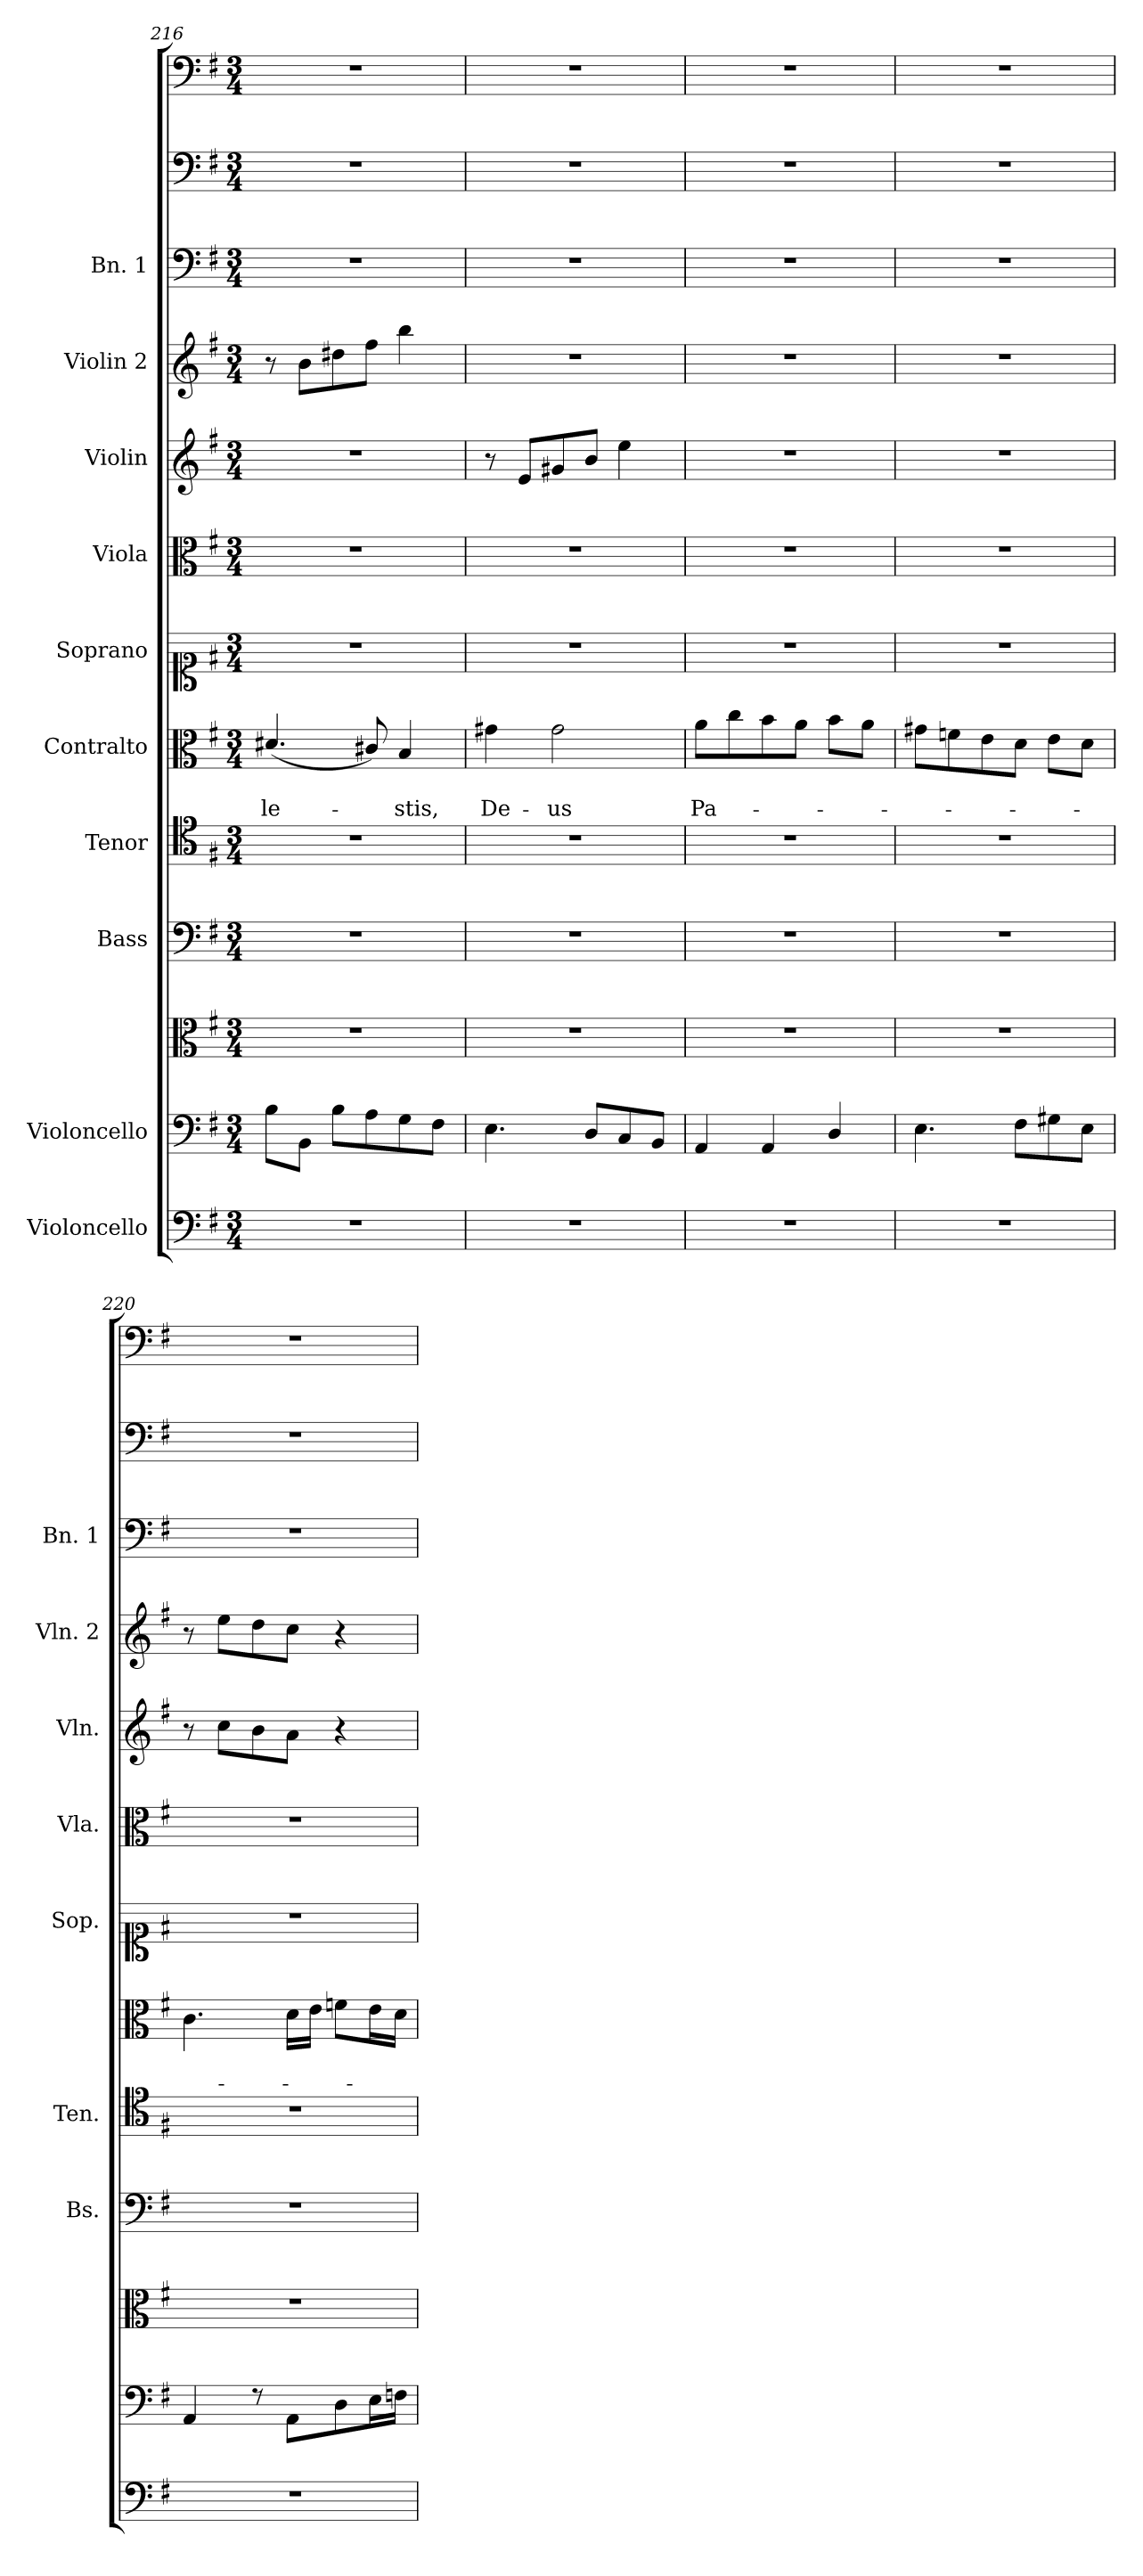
**kern	**kern	**kern	**kern	**kern	**kern	**text	**text	**kern	**kern	**kern	**kern	**kern	**kern	**kern
*part13	*part12	*part11	*part10	*part9	*part8	*part8	*part8	*part7	*part6	*part5	*part4	*part3	*part2	*part1
*staff13	*staff12	*staff11	*staff10	*staff9	*staff8	*staff8	*staff8	*staff7	*staff6	*staff5	*staff4	*staff3	*staff2	*staff1
*I"Violoncello	*I"Violoncello	*	*I"Bass	*I"Tenor	*I"Contralto	*	*	*I"Soprano	*I"Viola	*I"Violin	*I"Violin 2	*I"Bn. 1	*	*
*	*	*	*I'Bs.	*I'Ten.	*	*	*	*I'Sop.	*I'Vla.	*I'Vln.	*I'Vln. 2	*I'Bn. 1	*	*
*clefF4	*clefF4	*clefC3	*clefF4	*clefC4	*clefC3	*	*	*clefC1	*clefC3	*clefG2	*clefG2	*clefF4	*clefF4	*clefF4
*	*	*	*	*ITrd7c12	*	*	*	*	*	*	*	*	*	*
*k[f#]	*k[f#]	*k[f#]	*k[f#]	*k[f#]	*k[f#]	*	*	*k[f#]	*k[f#]	*k[f#]	*k[f#]	*k[f#]	*k[f#]	*k[f#]
*G:	*G:	*G:	*G:	*G:	*G:	*	*	*G:	*G:	*G:	*G:	*G:	*G:	*G:
*M3/4	*M3/4	*M3/4	*M3/4	*M3/4	*M3/4	*	*	*M3/4	*M3/4	*M3/4	*M3/4	*M3/4	*M3/4	*M3/4
=216	=216	=216	=216	=216	=216	=216	=216	=216	=216	=216	=216	=216	=216	=216
*	*^	*	*	*	*	*	*	*	*	*	*	*	*	*
!	!	!	!	!LO:N:vis=1	!LO:N:vis=1	!	!	!LO:LY:b	!	!LO:N:vis=1	!LO:N:vis=1	!	!LO:N:vis=1	!	!
2.r	8B\L	2.ryy	2.r	2.r	2.r	(<4.d#X/	.	-le-	2.r	2.r	2.r	8r	2.r	2.r	2.r
.	8BB\J	.	.	.	.	.	.	.	.	.	.	8b\L	.	.	.
.	8B\L	.	.	.	.	.	.	.	.	.	.	8dd#X\	.	.	.
.	8A\	.	.	.	.	8c#X/)	.	.	.	.	.	8ff#\J	.	.	.
!	!	!	!	!	!	!	!	!LO:LY:b	!	!	!	!	!	!	!
.	8G\	.	.	.	.	4B/	.	-stis,	.	.	.	4bb\	.	.	.
.	8F#\J	.	.	.	.	.	.	.	.	.	.	.	.	.	.
=217	=217	=217	=217	=217	=217	=217	=217	=217	=217	=217	=217	=217	=217	=217	=217
!	!	!	!	!LO:N:vis=1	!LO:N:vis=1	!	!	!LO:LY:b	!	!LO:N:vis=1	!	!LO:N:vis=1	!LO:N:vis=1	!	!
2.r	4.E\	2.ryy	2.r	2.r	2.r	4g#X\	.	De-	2.r	2.r	8r	2.r	2.r	2.r	2.r
.	.	.	.	.	.	.	.	.	.	.	8e/L	.	.	.	.
!	!	!	!	!	!	!	!	!LO:LY:b	!	!	!	!	!	!	!
.	.	.	.	.	.	2g#\	.	-us	.	.	8g#X/	.	.	.	.
.	8D/L	.	.	.	.	.	.	.	.	.	8b/J	.	.	.	.
.	8C/	.	.	.	.	.	.	.	.	.	4ee\	.	.	.	.
.	8BB/J	.	.	.	.	.	.	.	.	.	.	.	.	.	.
!!LO:PB:g=z
=218	=218	=218	=218	=218	=218	=218	=218	=218	=218	=218	=218	=218	=218	=218	=218
!	!	!	!	!LO:N:vis=1	!LO:N:vis=1	!	!	!LO:LY:b	!	!LO:N:vis=1	!LO:N:vis=1	!LO:N:vis=1	!LO:N:vis=1	!	!
2.r	4AA/	2.ryy	2.r	2.r	2.r	8a\L	.	Pa-	2.r	2.r	2.r	2.r	2.r	2.r	2.r
.	.	.	.	.	.	8cc\	.	.	.	.	.	.	.	.	.
.	4AA/	.	.	.	.	8b\	.	.	.	.	.	.	.	.	.
.	.	.	.	.	.	8a\J	.	.	.	.	.	.	.	.	.
.	4D/	.	.	.	.	8b\L	.	.	.	.	.	.	.	.	.
.	.	.	.	.	.	8a\J	.	.	.	.	.	.	.	.	.
=219	=219	=219	=219	=219	=219	=219	=219	=219	=219	=219	=219	=219	=219	=219	=219
!	!	!	!	!LO:N:vis=1	!LO:N:vis=1	!	!	!	!	!LO:N:vis=1	!LO:N:vis=1	!LO:N:vis=1	!LO:N:vis=1	!	!
2.r	4.E\	2.ryy	2.r	2.r	2.r	8g#X\L	.	.	2.r	2.r	2.r	2.r	2.r	2.r	2.r
.	.	.	.	.	.	8fn\	.	.	.	.	.	.	.	.	.
.	.	.	.	.	.	8e\	.	.	.	.	.	.	.	.	.
.	8F#\L	.	.	.	.	8d\J	.	.	.	.	.	.	.	.	.
.	8G#X\	.	.	.	.	8e\L	.	.	.	.	.	.	.	.	.
.	8E\J	.	.	.	.	8d\J	.	.	.	.	.	.	.	.	.
=220	=220	=220	=220	=220	=220	=220	=220	=220	=220	=220	=220	=220	=220	=220	=220
!	!	!	!	!LO:N:vis=1	!LO:N:vis=1	!	!	!	!	!LO:N:vis=1	!	!	!LO:N:vis=1	!	!
2.r	4AA/	2.ryy	2.r	2.r	2.r	4.c\	.	.	2.r	2.r	8r	8r	2.r	2.r	2.r
.	.	.	.	.	.	.	.	.	.	.	8cc\L	8ee\L	.	.	.
.	8r	.	.	.	.	.	.	.	.	.	8b\	8dd\	.	.	.
.	8AA\L	.	.	.	.	16d\LL	.	.	.	.	8a\J	8cc\J	.	.	.
.	.	.	.	.	.	16e\JJ	.	.	.	.	.	.	.	.	.
.	8D\	.	.	.	.	8fn\L	.	.	.	.	4r	4r	.	.	.
.	16E\L	.	.	.	.	16e\L	.	.	.	.	.	.	.	.	.
.	16Fn\JJ	.	.	.	.	16d\JJ	.	.	.	.	.	.	.	.	.
*	*v	*v	*	*	*	*	*	*	*	*	*	*	*	*	*
=	=	=	=	=	=	=	=	=	=	=	=	=	=	=
*-	*-	*-	*-	*-	*-	*-	*-	*-	*-	*-	*-	*-	*-	*-
